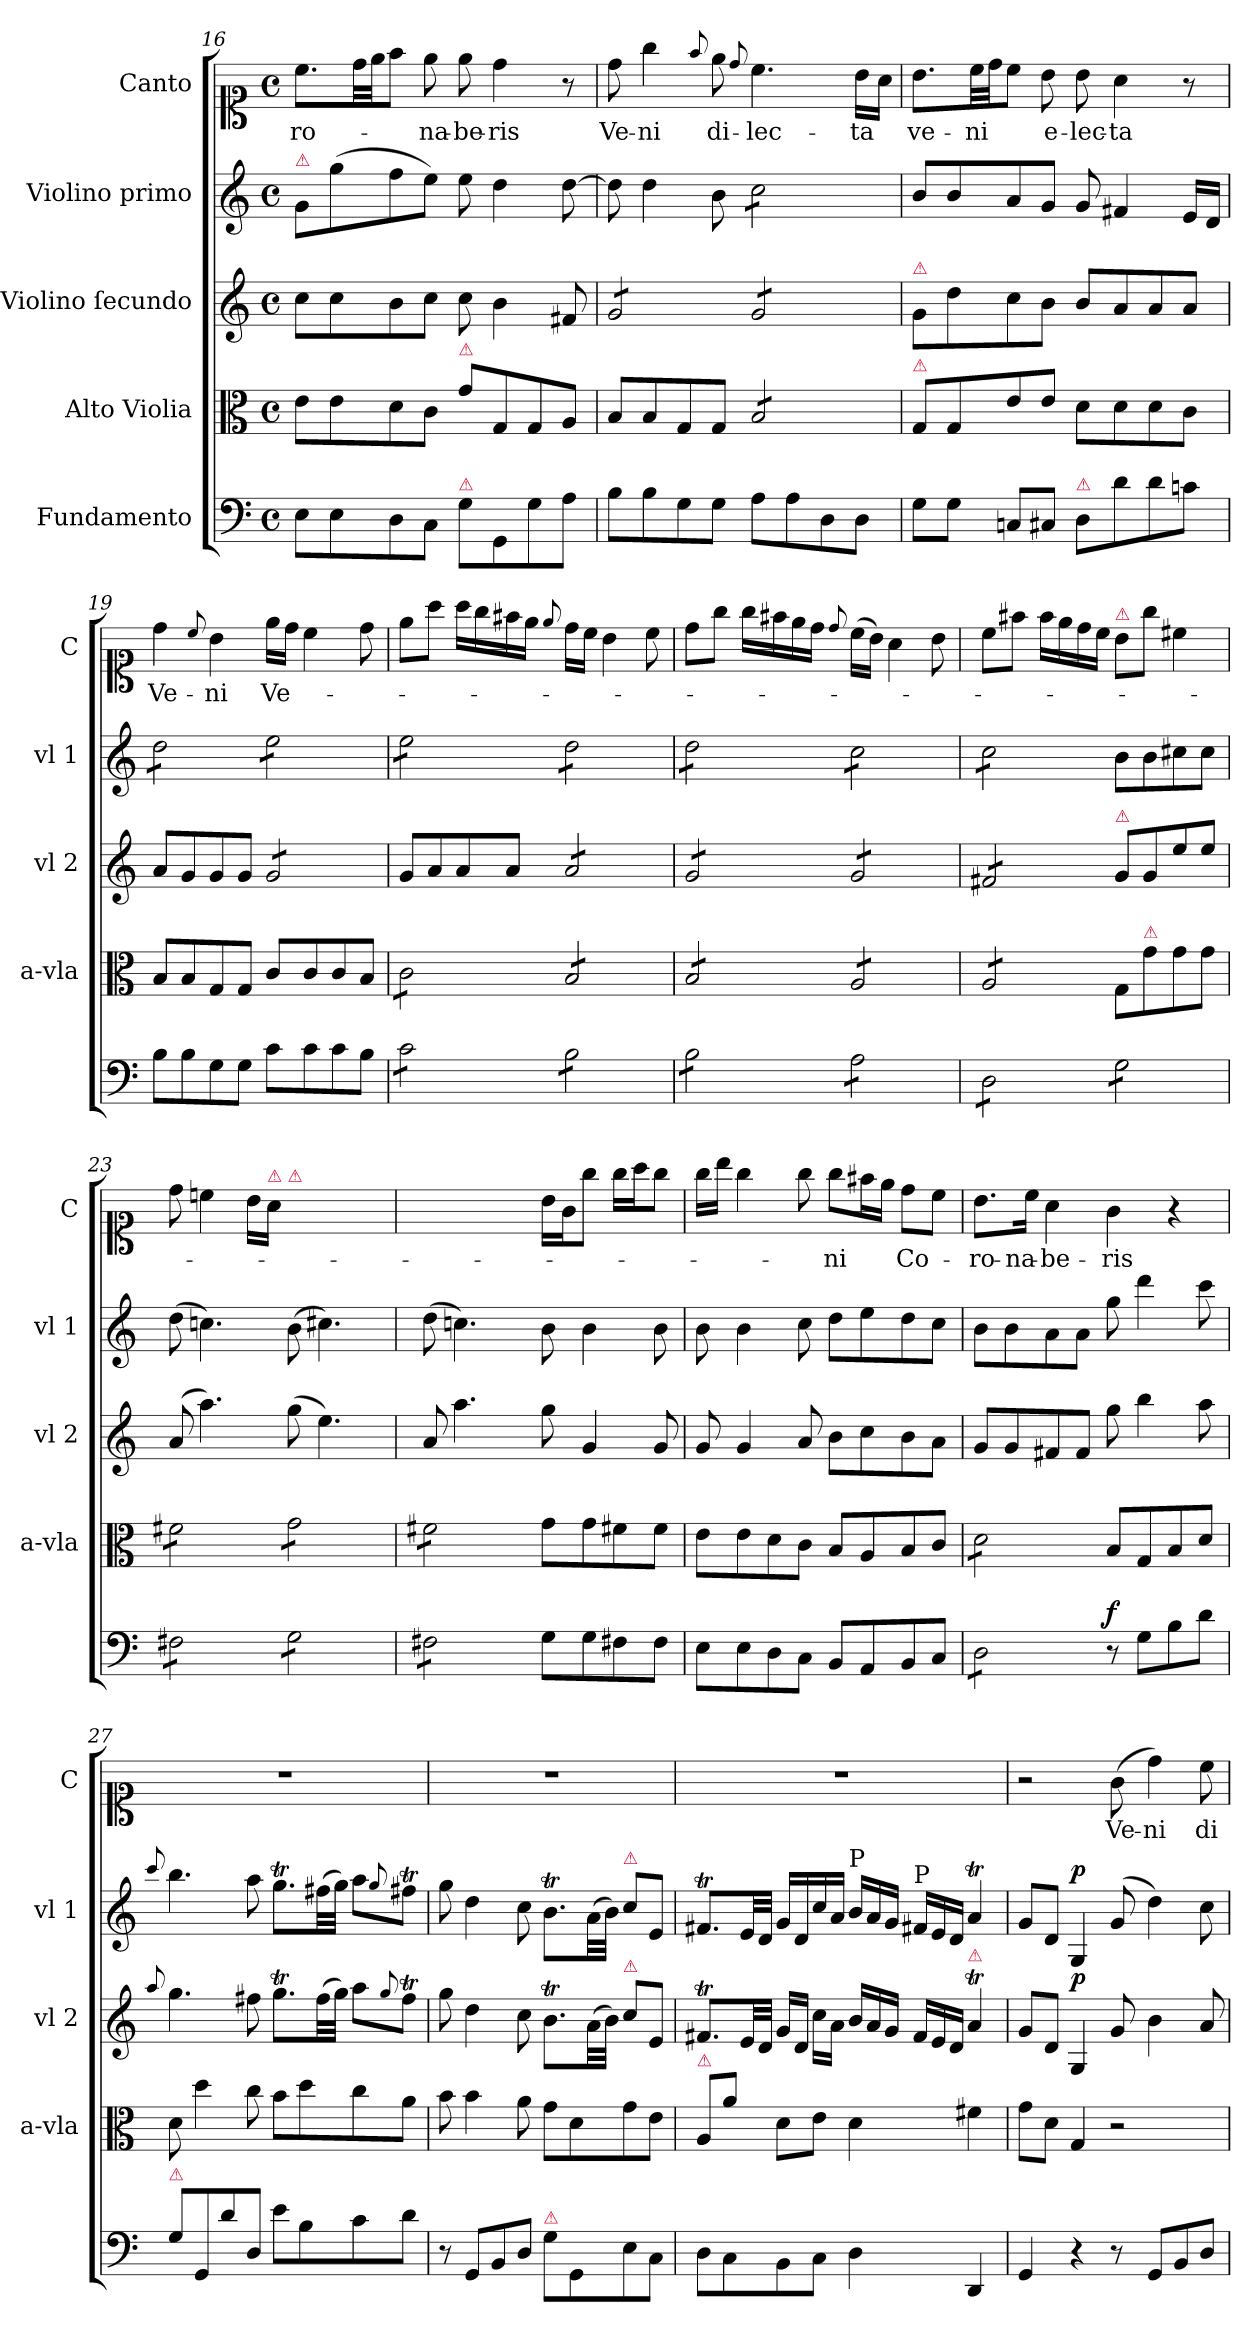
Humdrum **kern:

**kern	**dynam	**kern	**kern	**dynam	**kern	**dynam	**kern	**text
*part5	*part5	*part4	*part3	*part3	*part2	*part2	*part1	*part1
*staff5	*staff5	*staff4	*staff3	*staff3	*staff2	*staff2	*staff1	*staff1
*I"Fundamento	*	*I"Alto Violia	*I"Violino ſecundo	*	*I"Violino primo	*	*I"Canto	*
*	*	*I'a-vla	*I'vl 2	*	*I'vl 1	*	*I'C	*
*clefF4	*	*clefC3	*clefG2	*	*clefG2	*	*clefC1	*
*k[]	*	*k[]	*k[]	*	*k[]	*	*k[]	*
*M4/4	*	*M4/4	*M4/4	*	*M4/4	*	*M4/4	*
*met(c)	*	*met(c)	*met(c)	*	*met(c)	*	*met(c)	*
=16	=16	=16	=16	=16	=16	=16	=16	=16
!	!	!	!	!	!LO:TX:a:color=crimson:t=⚠	!	!	!
8E\L	.	8e\L	8cc\L	.	8g/L	.	8.cc\L	-ro-
8E\	.	8e\	8cc\	.	(8gg\	.	.	.
.	.	.	.	.	.	.	32dd\LL	.
.	.	.	.	.	.	.	32ee\JJ	.
8D\	.	8d\	8b\	.	8ff\	.	8ff\J	.
8C\J	.	8c\J	8cc\J	.	8ee\J)	.	8ee\	-na-
!	!	!LO:TX:a:color=crimson:t=⚠	!	!	!	!	!	!
!LO:TX:a:color=crimson:t=⚠	!	!	!	!	!	!	!	!
8G\L	.	8g\L	8cc\	.	8ee\	.	8ee\	-be-
8GG/	.	8G/	4b\	.	4dd\	.	4dd\	-ris
8G\	.	8G/	.	.	.	.	.	.
8A\J	.	8A/J	8f#X/	.	[8dd\	.	8r	.
=17	=17	=17	=17	=17	=17	=17	=17	=17
*	*	*	*tremolo	*	*	*	*	*
8B\L	.	8B/L	8g/L	.	8dd\]	.	8dd\	Ve-
8B\	.	8B/	8g/	.	4dd\	.	4gg\	-ni
8G\	.	8G/	8g/	.	.	.	.	.
.	.	.	.	.	.	.	8qqff/	.
8G\J	.	8G/J	8g/J	.	8b\	.	8ee\	di-
.	.	.	.	.	.	.	8qqdd/	.
*	*	*tremolo	*	*	*	*	*	*
*	*	*	*	*	*tremolo	*	*	*
8A\L	.	8B/L	8g/L	.	8cc\L	.	4.cc\	-lec-
8A\	.	8B/	8g/	.	8cc\	.	.	.
8D\	.	8B/	8g/	.	8cc\	.	.	.
8D\J	.	8B/J	8g/J	.	8cc\J	.	16b\LL	-ta
*	*	*	*	*	*Xtremolo	*	*	*
*	*	*	*Xtremolo	*	*	*	*	*
*	*	*Xtremolo	*	*	*	*	*	*
.	.	.	.	.	.	.	16a\JJ	.
=18	=18	=18	=18	=18	=18	=18	=18	=18
!	!	!	!LO:TX:a:color=crimson:t=⚠	!	!	!	!	!
!	!	!LO:TX:a:color=crimson:t=⚠	!	!	!	!	!	!
8G\L	.	8G/L	8g/L	.	8b/L	.	8.b\L	ve-
8G\J	.	8G/	8dd\	.	8b/	.	.	.
.	.	.	.	.	.	.	32cc\LL	-ni
.	.	.	.	.	.	.	32dd\JJ	.
8Cn/L	.	8e\	8cc\	.	8a/	.	8cc\J	.
8C#X/J	.	8e\J	8b\J	.	8g/J	.	8b\	e-
!LO:TX:a:color=crimson:t=⚠	!	!	!	!	!	!	!	!
8D/L	.	8d\L	8b/L	.	8g/	.	8b\	-lec-
8d\	.	8d\	8a/	.	4f#X/	.	4a\	-ta
8d\	.	8d\	8a/	.	.	.	.	.
8cn\J	.	8c\J	8a/J	.	16e/LL	.	8r	.
.	.	.	.	.	16d/JJ	.	.	.
=19	=19	=19	=19	=19	=19	=19	=19	=19
*	*	*	*	*	*tremolo	*	*	*
8B\L	.	8B/L	8a/L	.	8dd\L	.	4dd\	Ve-
8B\	.	8B/	8g/	.	8dd\	.	.	.
.	.	.	.	.	.	.	8qqcc/	.
8G\	.	8G/	8g/	.	8dd\	.	4b\	-ni
8G\J	.	8G/J	8g/J	.	8dd\J	.	.	.
*	*	*	*tremolo	*	*	*	*	*
8c\L	.	8c/L	8g/L	.	8ee\L	.	16ee\LL	Ve-
.	.	.	.	.	.	.	16dd\JJ	.
8c\	.	8c/	8g/	.	8ee\	.	4cc\	.
8c\	.	8c/	8g/	.	8ee\	.	.	.
8B\J	.	8B/J	8g/J	.	8ee\J	.	8dd\	.
*	*	*	*Xtremolo	*	*	*	*	*
=20	=20	=20	=20	=20	=20	=20	=20	=20
*tremolo	*	*	*	*	*	*	*	*
*	*	*tremolo	*	*	*	*	*	*
8c\L	.	8c\L	8g/L	.	8ee\L	.	8ee\L	.
8c\	.	8c\	8a/	.	8ee\	.	8aa\J	.
8c\	.	8c\	8a/	.	8ee\	.	16aa\LL	.
.	.	.	.	.	.	.	16gg\	.
8c\J	.	8c\J	8a/J	.	8ee\J	.	16ff#X\	.
.	.	.	.	.	.	.	16ee\JJ	.
.	.	.	.	.	.	.	8qqee/	.
*	*	*	*tremolo	*	*	*	*	*
8B\L	.	8B/L	8a/L	.	8dd\L	.	16dd\LL	.
.	.	.	.	.	.	.	16cc\JJ	.
8B\	.	8B/	8a/	.	8dd\	.	4b\	.
8B\	.	8B/	8a/	.	8dd\	.	.	.
8B\J	.	8B/J	8a/J	.	8dd\J	.	8cc\	.
=21	=21	=21	=21	=21	=21	=21	=21	=21
8B\L	.	8B/L	8g/L	.	8dd\L	.	8dd\L	.
8B\	.	8B/	8g/	.	8dd\	.	8gg\J	.
8B\	.	8B/	8g/	.	8dd\	.	16gg\LL	.
.	.	.	.	.	.	.	16ff#X\	.
8B\J	.	8B/J	8g/J	.	8dd\J	.	16ee\	.
.	.	.	.	.	.	.	16dd\JJ	.
.	.	.	.	.	.	.	8qqdd/	.
8A\L	.	8A/L	8g/L	.	8cc\L	.	(16cc\LL	.
.	.	.	.	.	.	.	16b\JJ)	.
8A\	.	8A/	8g/	.	8cc\	.	4a\	.
8A\	.	8A/	8g/	.	8cc\	.	.	.
8A\J	.	8A/J	8g/J	.	8cc\J	.	8b\	.
=22	=22	=22	=22	=22	=22	=22	=22	=22
8D\L	.	8A/L	8f#X/L	.	8cc\L	.	8cc\L	.
8D\	.	8A/	8f#X/	.	8cc\	.	8ff#X\J	.
8D\	.	8A/	8f#X/	.	8cc\	.	16ff#\LL	.
.	.	.	.	.	.	.	16ee\	.
8D\J	.	8A/J	8f#X/J	.	8cc\J	.	16dd\	.
*	*	*	*	*	*Xtremolo	*	*	*
*	*	*	*Xtremolo	*	*	*	*	*
*	*	*Xtremolo	*	*	*	*	*	*
.	.	.	.	.	.	.	16cc\JJ	.
!	!	!	!	!	!	!	!LO:TX:a:color=crimson:t=⚠	!
!	!	!	!LO:TX:a:color=crimson:t=⚠	!	!	!	!	!
8G\L	.	8G/L	8g/L	.	8b\L	.	8b\L	.
!	!	!LO:TX:a:color=crimson:t=⚠	!	!	!	!	!	!
8G\	.	8g\	8g/	.	8b\	.	8gg\J	.
8G\	.	8g\	8ee\	.	8cc#X\	.	4cc#X\	.
8G\J	.	8g\J	8ee\J	.	8cc#\J	.	.	.
=23	=23	=23	=23	=23	=23	=23	=23	=23
*	*	*tremolo	*	*	*	*	*	*
8F#X\L	.	8f#X\L	(8a/	.	(8dd\	.	8dd\	.
8F#X\	.	8f#X\	4.aa\)	.	4.ccn\)	.	4ccn\	.
8F#X\	.	8f#X\	.	.	.	.	.	.
8F#X\J	.	8f#X\J	.	.	.	.	16b\LL	.
!	!	!	!	!	!	!	!LO:TX:a:color=crimson:t=⚠	!
.	.	.	.	.	.	.	16a\JJ	.
!	!	!	!	!	!	!	!LO:TX:a:color=crimson:t=⚠	!
8G\L	.	8g\L	(8gg\	.	(8b\	.	8b\Lyy	.
8G\	.	8g\	4.ee\)	.	4.cc#X\)	.	8gg\Jyy	.
8G\	.	8g\	.	.	.	.	4cc#X\yy	.
8G\J	.	8g\J	.	.	.	.	.	.
=24	=24	=24	=24	=24	=24	=24	=24	=24
8F#X\L	.	8f#X\L	8a/	.	(8dd\	.	8dd\yy	.
8F#X\	.	8f#X\	4.aa\	.	4.ccn\)	.	4cc\yy	.
8F#X\	.	8f#X\	.	.	.	.	.	.
8F#X\J	.	8f#X\J	.	.	.	.	16b\LLyy	.
*	*	*Xtremolo	*	*	*	*	*	*
*Xtremolo	*	*	*	*	*	*	*	*
.	.	.	.	.	.	.	16a\JJyy	.
8G\L	.	8g\L	8gg\	.	8b\	.	16b\LL	.
.	.	.	.	.	.	.	16g\J	.
8G\	.	8g\	4g/	.	4b\	.	8gg\J	.
8F#X\	.	8f#X\	.	.	.	.	16gg\LL	.
.	.	.	.	.	.	.	16aa\J	.
8F#\J	.	8f#\J	8g/	.	8b\	.	8gg\J	.
=25	=25	=25	=25	=25	=25	=25	=25	=25
8E\L	.	8e\L	8g/	.	8b\	.	16gg\LL	.
.	.	.	.	.	.	.	16bb\JJ	.
8E\	.	8e\	4g/	.	4b\	.	4gg\	.
8D\	.	8d\	.	.	.	.	.	.
8C\J	.	8c\J	8a/	.	8cc\	.	8gg\	.
8BB/L	.	8B/L	8b\L	.	8dd\L	.	8gg\L	-ni
8AA/	.	8A/	8cc\	.	8ee\	.	16ff#X\L	.
.	.	.	.	.	.	.	16ee\JJ	.
8BB/	.	8B/	8b\	.	8dd\	.	8dd\L	Co-
8C/J	.	8c/J	8a\J	.	8cc\J	.	8cc\J	.
=26	=26	=26	=26	=26	=26	=26	=26	=26
*tremolo	*	*	*	*	*	*	*	*
*	*	*tremolo	*	*	*	*	*	*
8D\L	.	8d\L	8g/L	.	8b\L	.	8.b\L	-ro-
8D\	.	8d\	8g/	.	8b\	.	.	.
.	.	.	.	.	.	.	16cc\Jk	-na-
8D\	.	8d\	8f#X/	.	8a\	.	4a\	-be-
!	!	!	!	!LO:DY:a	!	!	!	!
8D\J	.	8d\J	8f#/J	for	8a\J	.	.	.
*	*	*Xtremolo	*	*	*	*	*	*
*Xtremolo	*	*	*	*	*	*	*	*
!	!LO:DY:a	!	!	!	!	!LO:DY:a	!	!
8r	f	8B/L	8gg\	.	8gg\	for	4g\	-ris
8G\L	.	8G/	4bb\	.	4ddd\	.	.	.
8B\	.	8B/	.	.	.	.	4r	.
8d\J	.	8d/J	8aa\	.	8ccc\	.	.	.
=27	=27	=27	=27	=27	=27	=27	=27	=27
.	.	.	8qqaa/	.	8qqccc/	.	.	.
!LO:TX:a:color=crimson:t=⚠	!	!	!	!	!	!	!	!
8G\L	.	8d\	4.gg\	.	4.bb\	.	1r	.
8GG/	.	4dd\	.	.	.	.	.	.
8d\	.	.	.	.	.	.	.	.
8D/J	.	8cc\	8ff#X\	.	8aa\	.	.	.
8e\L	.	8b\L	8.ggT\L	.	8.ggT\L	.	.	.
8B\	.	8dd\	.	.	.	.	.	.
.	.	.	(32ff#\LL	.	(32ff#X\LL	.	.	.
.	.	.	32gg\JJJ)	.	32gg\JJJ)	.	.	.
8c\	.	8cc\	8aa\L	.	8aa\L	.	.	.
.	.	.	8qqgg/	.	8qqgg/	.	.	.
8d\J	.	8a\J	8ff#t\J	.	8ff#Xt\J	.	.	.
=28	=28	=28	=28	=28	=28	=28	=28	=28
8r	.	8b\	8gg\	.	8gg\	.	1r	.
8GG/L	.	4b\	4dd\	.	4dd\	.	.	.
8BB/	.	.	.	.	.	.	.	.
8D/J	.	8a\	8cc\	.	8cc\	.	.	.
!LO:TX:a:color=crimson:t=⚠	!	!	!	!	!	!	!	!
8G\L	.	8g\L	8.bt\L	.	8.bt\L	.	.	.
8GG/	.	8d\	.	.	.	.	.	.
.	.	.	(32a\LL	.	(32a\LL	.	.	.
.	.	.	32b\JJJ)	.	32b\JJJ)	.	.	.
!	!	!	!	!	!LO:TX:a:color=crimson:t=⚠	!	!	!
!	!	!	!LO:TX:a:color=crimson:t=⚠	!	!	!	!	!
8E\	.	8g\	8cc\L	.	8cc\L	.	.	.
8C\J	.	8e\J	8e/J	.	8e/J	.	.	.
=29	=29	=29	=29	=29	=29	=29	=29	=29
!	!	!LO:TX:a:color=crimson:t=⚠	!	!	!	!	!	!
8D\L	.	8A/L	8.f#Xt/L	.	8.f#Xt/L	.	1r	.
8C\	.	8a\J	.	.	.	.	.	.
.	.	.	32e/LL	.	32e/LL	.	.	.
.	.	.	32d/JJJ	.	32d/JJJ	.	.	.
8BB\	.	8d\L	16g/LL	.	16g/LL	.	.	.
.	.	.	16d/JJ	.	16d/	.	.	.
8C\J	.	8e\J	16cc\LL	.	16cc/	.	.	.
.	.	.	16a\JJ	.	16a/JJ	.	.	.
*	*	*	*Xtuplet	*	*Xtuplet	*	*	*
!	!	!	!	!	!LO:TX:a:t=P	!	!	!
4D\	.	4d\	24b/LL	.	24b/LL	.	.	.
.	.	.	24a/	.	24a/	.	.	.
.	.	.	24g/JJ	.	24g/JJ	.	.	.
!	!	!	!	!	!LO:TX:a:t=P	!	!	!
.	.	.	24f#/LL	.	24f#X/LL	.	.	.
.	.	.	24e/	.	24e/	.	.	.
.	.	.	24d/JJ	.	24d/JJ	.	.	.
!	!	!	!LO:TX:a:color=crimson:t=⚠	!	!	!	!	!
4DD/	.	4f#X\	4aT/	.	4aT/	.	.	.
=30	=30	=30	=30	=30	=30	=30	=30	=30
4GG/	.	8g\L	8g/L	.	8g/L	.	2r	.
.	.	8d\J	8d/J	.	8d/J	.	.	.
!	!	!	!	!LO:DY:a	!	!LO:DY:a	!	!
4r	.	4G/	4G/	p	4G/	p	.	.
8r	.	2r	8g/	.	(8g/	.	(8g\	Ve-
8GG/L	.	.	4b\	.	4dd\)	.	4dd\)	-ni
8BB/	.	.	.	.	.	.	.	.
8D/J	.	.	8a/	.	8cc\	.	8cc\	di-
=	=	=	=	=	=	=	=	=
*-	*-	*-	*-	*-	*-	*-	*-	*-
